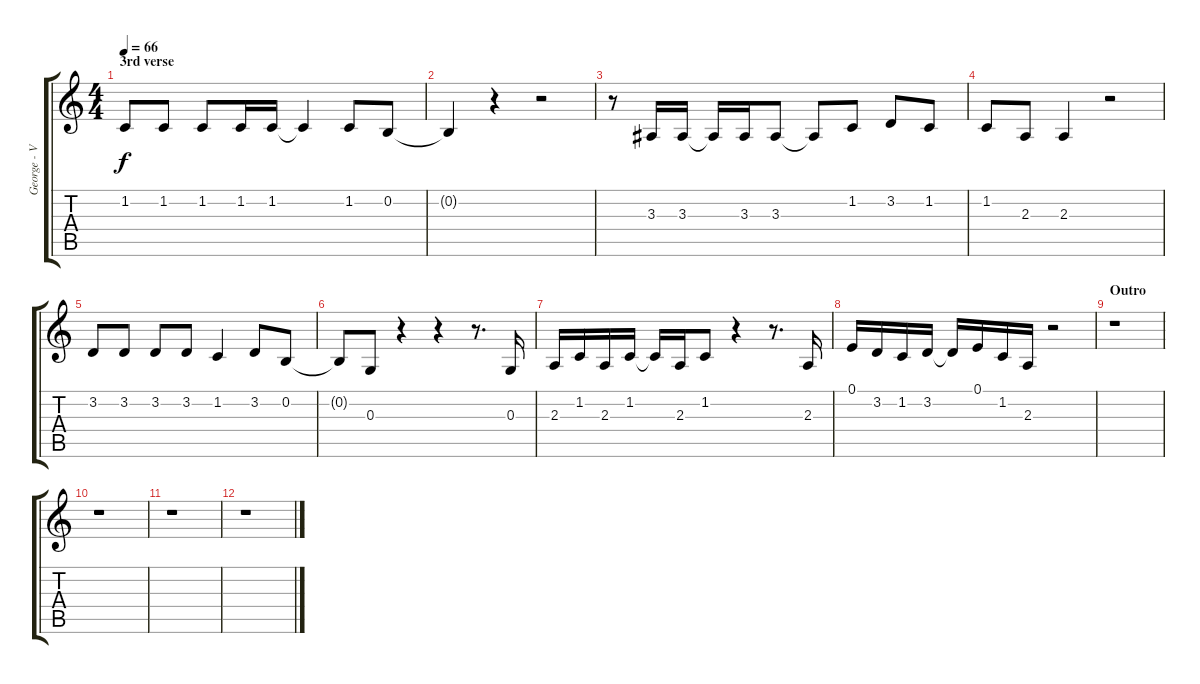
\track ("George - Vocals" "George - V") {instrument voiceoohs}
\staff {score tabs}
\tuning (E4 B3 G3 D3 A2 E2) {hide}
\ts (4 4)
\section ("" "3rd verse")
\tempo 66
\clef g2
\ks c
1.2.8{dy f} 1.2.8 1.2.8 1.2.16 1.2.16 1.2{t}.4 1.2.8 0.2.8 |
0.2{t}.4 r.4 r.2 |
r.8 3.3.16 3.3.16 3.3{t}.16 3.3.16 3.3.8 3.3{t}.8 1.2.8 3.2.8 1.2.8 |
1.2.8 2.3.8 2.3.4 r.2 |
3.2.8 3.2.8 3.2.8 3.2.8 1.2.4 3.2.8 0.2.8 |
0.2{t}.8 0.3.8 r.4 r.4 r.8{d} 0.3.16 |
2.3.16 1.2.16 2.3.16 1.2.16 1.2{t}.16 2.3.16 1.2.8 r.4 r.8{d} 2.3.16 |
0.1.16 3.2.16 1.2.16 3.2.16 3.2{t}.16 0.1.16 1.2.16 2.3.16 r.2 |
\section ("" "Outro")
r.1 |
r.1 |
r.1 |
r.1
